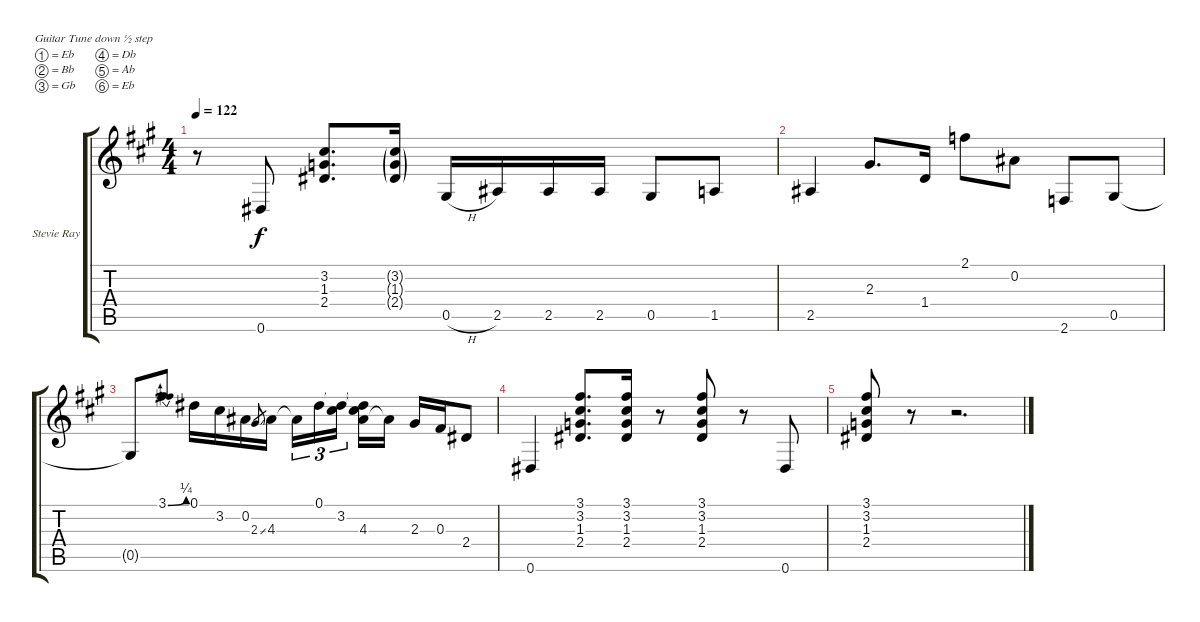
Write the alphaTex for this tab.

\bracketExtendMode groupsimilarinstruments
\firstSystemTrackNameOrientation horizontal
\otherSystemsTrackNameOrientation horizontal
\track ("Stevie Ray Vaughan - Guitar" "Stevie Ray") {instrument electricguitarclean}
\staff {score tabs}
\tuning (Eb4 Bb3 Gb3 Db3 Ab2 Eb2)
\ts (4 4)
\tempo 122
\clef g2
\scale
0.333333
\ks a
r.8{dy f} 0.6.8 (3.2 1.3 2.4).8{d} (3.2{g} 1.3{g} 2.4{g}).16 0.5{h}.16 2.5.16 2.5.16 2.5.16 0.5.8 1.5.8 |
\scale
0.333333 2.5.4 2.3.8{d} 1.4.16 2.1.8 0.2.8 2.6.8 0.5.8 |
\scale
0.333333 0.5{t}.8 3.1{be (bend 0 0 60 1)}.8 0.1.16 3.2.16 0.2.16 2.3{ss}.8{gr} 4.3.16 4.3{t}.16{tu (3 2)} 0.1.16{tu (3 2)} (3.2 0.1{t}).16{tu (3 2)} (0.1{t} 3.2{t} 4.3).16 4.3{t}.16 2.3.16 0.3.16 2.4.8 |
\scale
0.333333 0.6.4 (3.1 3.2 1.3 2.4).8{d} (3.1 3.2 1.3 2.4).16 r.8 (3.1 3.2 1.3 2.4).8 r.8 0.6.8 |
(3.1 3.2 1.3 2.4).8 r.8 r.2{d}
